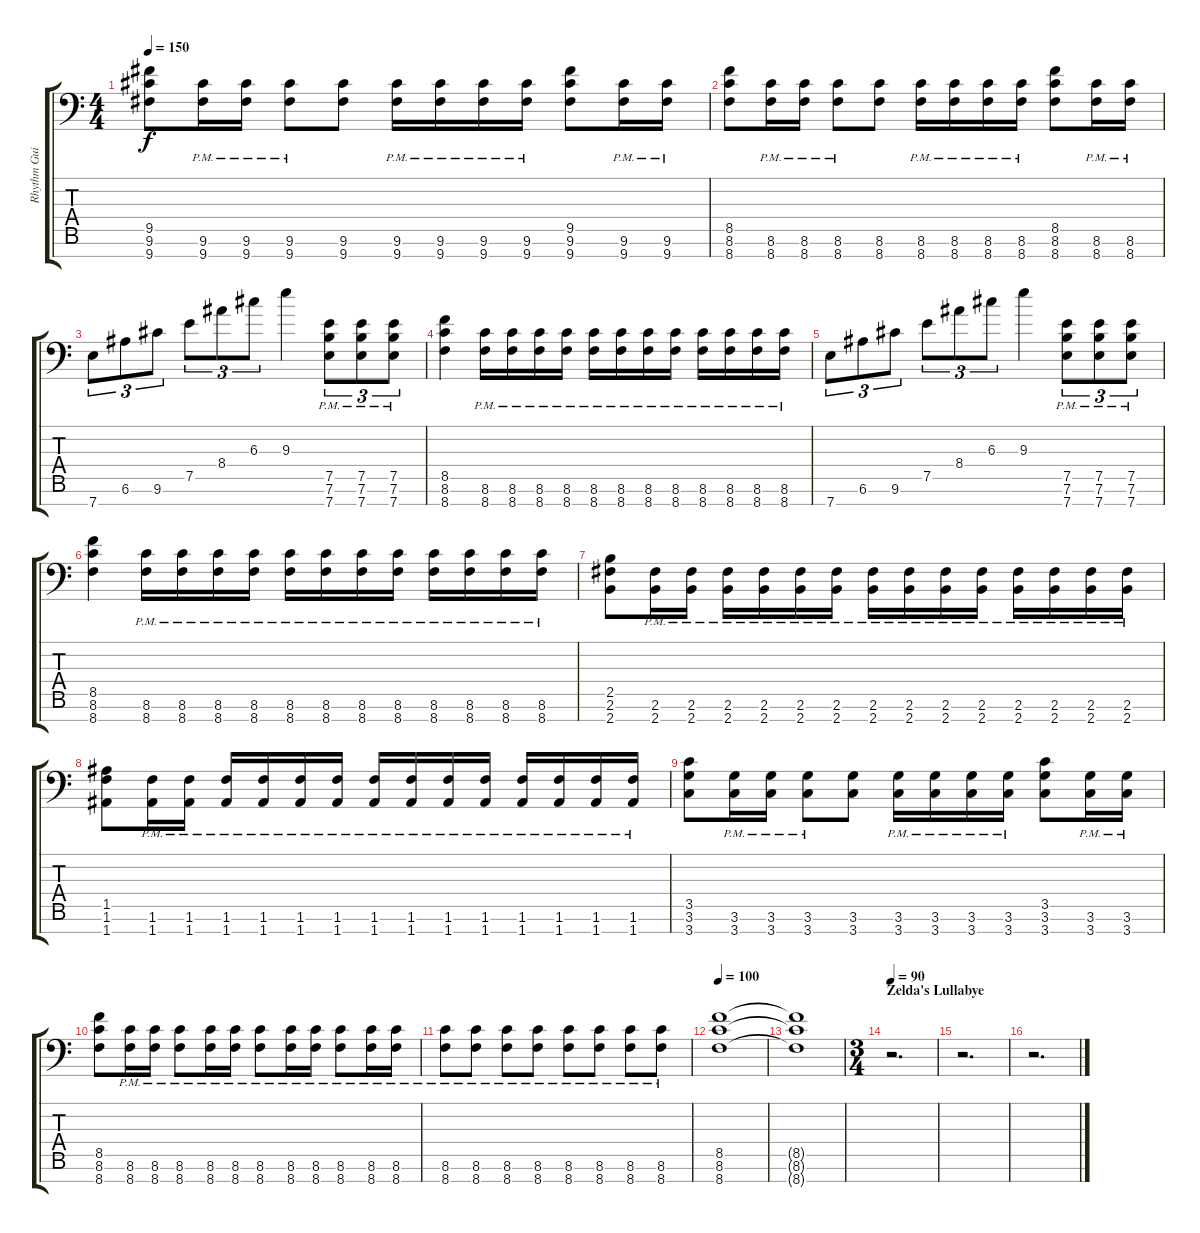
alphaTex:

\track ("Rhythm Guitar" "Rhythm Gui") {instrument distortionguitar}
\staff {score tabs}
\tuning (E4 B3 G3 D3 A2 E2 A1) {hide}
\ts (4 4)
\tempo 150
\clef f4
\ks c
(9.5 9.6 9.7).8{dy f} (9.6{pm} 9.7{pm}).16 (9.6{pm} 9.7{pm}).16 (9.6{pm} 9.7{pm}).8 (9.6 9.7).8 (9.6{pm} 9.7{pm}).16 (9.6{pm} 9.7{pm}).16 (9.6{pm} 9.7{pm}).16 (9.6{pm} 9.7{pm}).16 (9.5 9.6 9.7).8 (9.6{pm} 9.7{pm}).16 (9.6{pm} 9.7{pm}).16 |
(8.5 8.6 8.7).8 (8.6{pm} 8.7{pm}).16 (8.6{pm} 8.7{pm}).16 (8.6{pm} 8.7{pm}).8 (8.6 8.7).8 (8.6{pm} 8.7{pm}).16 (8.6{pm} 8.7{pm}).16 (8.6{pm} 8.7{pm}).16 (8.6{pm} 8.7{pm}).16 (8.5 8.6 8.7).8 (8.6{pm} 8.7{pm}).16 (8.6{pm} 8.7{pm}).16 |
7.7.8{tu (3 2)} 6.6.8{tu (3 2)} 9.6.8{tu (3 2)} 7.5.8{tu (3 2)} 8.4.8{tu (3 2)} 6.3.8{tu (3 2)} 9.3.4 (7.5{pm} 7.6{pm} 7.7{pm}).8{tu (3 2)} (7.5{pm} 7.6{pm} 7.7{pm}).8{tu (3 2)} (7.5{pm} 7.6{pm} 7.7{pm}).8{tu (3 2)} |
(8.5 8.6 8.7).4 (8.6{pm} 8.7{pm}).16 (8.6{pm} 8.7{pm}).16 (8.6{pm} 8.7{pm}).16 (8.6{pm} 8.7{pm}).16 (8.6{pm} 8.7{pm}).16 (8.6{pm} 8.7{pm}).16 (8.6{pm} 8.7{pm}).16 (8.6{pm} 8.7{pm}).16 (8.6{pm} 8.7{pm}).16 (8.6{pm} 8.7{pm}).16 (8.6{pm} 8.7{pm}).16 (8.6{pm} 8.7{pm}).16 |
7.7.8{tu (3 2)} 6.6.8{tu (3 2)} 9.6.8{tu (3 2)} 7.5.8{tu (3 2)} 8.4.8{tu (3 2)} 6.3.8{tu (3 2)} 9.3.4 (7.5{pm} 7.6{pm} 7.7{pm}).8{tu (3 2)} (7.5{pm} 7.6{pm} 7.7{pm}).8{tu (3 2)} (7.5{pm} 7.6{pm} 7.7{pm}).8{tu (3 2)} |
(8.5 8.6 8.7).4 (8.6{pm} 8.7{pm}).16 (8.6{pm} 8.7{pm}).16 (8.6{pm} 8.7{pm}).16 (8.6{pm} 8.7{pm}).16 (8.6{pm} 8.7{pm}).16 (8.6{pm} 8.7{pm}).16 (8.6{pm} 8.7{pm}).16 (8.6{pm} 8.7{pm}).16 (8.6{pm} 8.7{pm}).16 (8.6{pm} 8.7{pm}).16 (8.6{pm} 8.7{pm}).16 (8.6{pm} 8.7{pm}).16 |
(2.5 2.6 2.7).8 (2.6{pm} 2.7{pm}).16 (2.6{pm} 2.7{pm}).16 (2.6{pm} 2.7{pm}).16 (2.6{pm} 2.7{pm}).16 (2.6{pm} 2.7{pm}).16 (2.6{pm} 2.7{pm}).16 (2.6{pm} 2.7{pm}).16 (2.6{pm} 2.7{pm}).16 (2.6{pm} 2.7{pm}).16 (2.6{pm} 2.7{pm}).16 (2.6{pm} 2.7{pm}).16 (2.6{pm} 2.7{pm}).16 (2.6{pm} 2.7{pm}).16 (2.6{pm} 2.7{pm}).16 |
(1.5 1.6 1.7).8 (1.6{pm} 1.7{pm}).16 (1.6{pm} 1.7{pm}).16 (1.6{pm} 1.7{pm}).16 (1.6{pm} 1.7{pm}).16 (1.6{pm} 1.7{pm}).16 (1.6{pm} 1.7{pm}).16 (1.6{pm} 1.7{pm}).16 (1.6{pm} 1.7{pm}).16 (1.6{pm} 1.7{pm}).16 (1.6{pm} 1.7{pm}).16 (1.6{pm} 1.7{pm}).16 (1.6{pm} 1.7{pm}).16 (1.6{pm} 1.7{pm}).16 (1.6{pm} 1.7{pm}).16 |
(3.5 3.6 3.7).8 (3.6{pm} 3.7{pm}).16 (3.6{pm} 3.7{pm}).16 (3.6{pm} 3.7{pm}).8 (3.6 3.7).8 (3.6{pm} 3.7{pm}).16 (3.6{pm} 3.7{pm}).16 (3.6{pm} 3.7{pm}).16 (3.6{pm} 3.7{pm}).16 (3.5 3.6 3.7).8 (3.6{pm} 3.7{pm}).16 (3.6{pm} 3.7{pm}).16 |
(8.5 8.6 8.7).8 (8.6{pm} 8.7{pm}).16 (8.6{pm} 8.7{pm}).16 (8.6{pm} 8.7{pm}).8 (8.6{pm} 8.7{pm}).16 (8.6{pm} 8.7{pm}).16 (8.6{pm} 8.7{pm}).8 (8.6{pm} 8.7{pm}).16 (8.6{pm} 8.7{pm}).16 (8.6{pm} 8.7{pm}).8 (8.6{pm} 8.7{pm}).16 (8.6{pm} 8.7{pm}).16 |
(8.6{pm} 8.7{pm}).8 (8.6{pm} 8.7{pm}).8 (8.6{pm} 8.7{pm}).8 (8.6{pm} 8.7{pm}).8 (8.6{pm} 8.7{pm}).8 (8.6{pm} 8.7{pm}).8 (8.6{pm} 8.7{pm}).8 (8.6{pm} 8.7{pm}).8 |
\tempo 100
(8.5 8.6 8.7).1 |
(8.5{t} 8.6{t} 8.7{t}).1 |
\ts (3 4)
\section ("" "Zelda's Lullabye")
\tempo 90
r.2{d} |
r.2{d} |
r.2{d}
